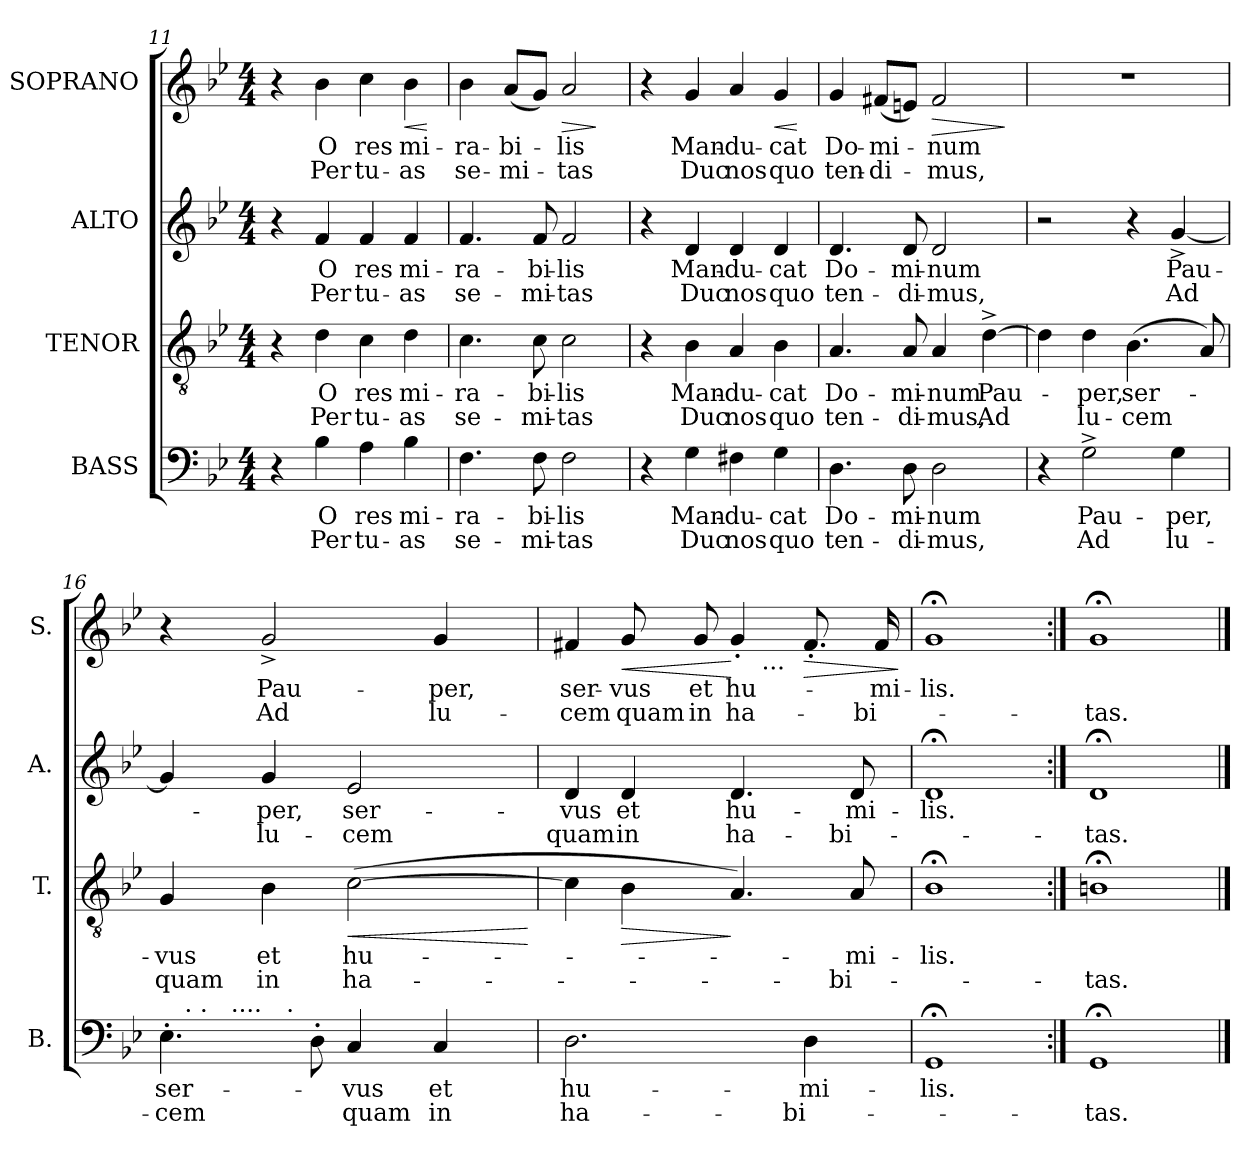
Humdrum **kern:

**kern	**text	**text	**kern	**text	**text	**dynam	**kern	**text	**text	**kern	**text	**text	**dynam
*part4	*part4	*part4	*part3	*part3	*part3	*part3	*part2	*part2	*part2	*part1	*part1	*part1	*part1
*staff4	*staff4	*staff4	*staff3	*staff3	*staff3	*staff3	*staff2	*staff2	*staff2	*staff1	*staff1	*staff1	*staff1
*I"BASS	*	*	*I"TENOR	*	*	*	*I"ALTO	*	*	*I"SOPRANO	*	*	*
*I'B.	*	*	*I'T.	*	*	*	*I'A.	*	*	*I'S.	*	*	*
*clefF4	*	*	*clefGv2	*	*	*	*clefG2	*	*	*clefG2	*	*	*
*k[b-e-]	*	*	*k[b-e-]	*	*	*	*k[b-e-]	*	*	*k[b-e-]	*	*	*
*B-:	*	*	*B-:	*	*	*	*B-:	*	*	*B-:	*	*	*
*M4/4	*	*	*M4/4	*	*	*	*M4/4	*	*	*M4/4	*	*	*
=11	=11	=11	=11	=11	=11	=11	=11	=11	=11	=11	=11	=11	=11
4r	.	.	4r	.	.	.	4r	.	.	4r	.	.	.
!	!LO:LY:b	!LO:LY:b	!	!LO:LY:b	!LO:LY:b	!	!	!LO:LY:b	!LO:LY:b	!	!LO:LY:b	!LO:LY:b	!
4B-\	O	Per	4d\	O	Per	.	4f/	O	Per	4b-\	O	Per	.
!	!LO:LY:b	!LO:LY:b	!	!LO:LY:b	!LO:LY:b	!	!	!LO:LY:b	!LO:LY:b	!	!LO:LY:b	!LO:LY:b	!
4A\	res	tu-	4c\	res	tu-	.	4f/	res	tu-	4cc\	res	tu-	.
!	!LO:LY:b	!LO:LY:b	!	!LO:LY:b	!LO:LY:b	!	!	!LO:LY:b	!LO:LY:b	!	!LO:LY:b	!LO:LY:b	!LO:HP:b
4B-\	mi-	-as	4d\	mi-	-as	.	4f/	mi-	-as	4b-\	mi-	-as	<
.	.	.	.	.	.	.	.	.	.	.	.	.	[
=12	=12	=12	=12	=12	=12	=12	=12	=12	=12	=12	=12	=12	=12
!	!LO:LY:b	!LO:LY:b	!	!LO:LY:b	!LO:LY:b	!	!	!LO:LY:b	!LO:LY:b	!	!LO:LY:b	!LO:LY:b	!
4.F\	-ra-	se-	4.c\	-ra-	se-	.	4.f/	-ra-	se-	4b-\	-ra-	se-	.
!	!	!	!	!	!	!	!	!	!	!	!LO:LY:b	!LO:LY:b	!
.	.	.	.	.	.	.	.	.	.	(<8a/L	-bi-	-mi-	.
!	!LO:LY:b	!LO:LY:b	!	!LO:LY:b	!LO:LY:b	!	!	!LO:LY:b	!LO:LY:b	!	!	!	!
8F\	-bi-	-mi-	8c\	-bi-	-mi-	.	8f/	-bi-	-mi-	8g/J)	.	.	.
!	!LO:LY:b	!LO:LY:b	!	!LO:LY:b	!LO:LY:b	!	!	!LO:LY:b	!LO:LY:b	!	!LO:LY:b	!LO:LY:b	!LO:HP:b
2F\	-lis	-tas	2c\	-lis	-tas	.	2f/	-lis	-tas	2a/	-lis	-tas	>
.	.	.	.	.	.	.	.	.	.	.	.	.	]
=13	=13	=13	=13	=13	=13	=13	=13	=13	=13	=13	=13	=13	=13
4r	.	.	4r	.	.	.	4r	.	.	4r	.	.	.
!	!LO:LY:b	!LO:LY:b	!	!LO:LY:b	!LO:LY:b	!	!	!LO:LY:b	!LO:LY:b	!	!LO:LY:b	!LO:LY:b	!
4G\	Man-	Duc	4B-\	Man-	Duc	.	4d/	Man-	Duc	4g/	Man-	Duc	.
!	!LO:LY:b	!LO:LY:b	!	!LO:LY:b	!LO:LY:b	!	!	!LO:LY:b	!LO:LY:b	!	!LO:LY:b	!LO:LY:b	!
4F#X\	-du-	nos	4A/	-du-	nos	.	4d/	-du-	nos	4a/	-du-	nos	.
!	!LO:LY:b	!LO:LY:b	!	!LO:LY:b	!LO:LY:b	!	!	!LO:LY:b	!LO:LY:b	!	!LO:LY:b	!LO:LY:b	!LO:HP:b
4G\	-cat	quo	4B-\	-cat	quo	.	4d/	-cat	quo	4g/	-cat	quo	<
.	.	.	.	.	.	.	.	.	.	.	.	.	[
=14	=14	=14	=14	=14	=14	=14	=14	=14	=14	=14	=14	=14	=14
!	!LO:LY:b	!LO:LY:b	!	!LO:LY:b	!LO:LY:b	!	!	!LO:LY:b	!LO:LY:b	!	!LO:LY:b	!LO:LY:b	!
4.D\	Do-	ten-	4.A/	Do-	ten-	.	4.d/	Do-	ten-	4g/	Do-	ten-	.
!	!	!	!	!	!	!	!	!	!	!	!LO:LY:b	!LO:LY:b	!
.	.	.	.	.	.	.	.	.	.	(<8f#X/L	-mi-	-di-	.
!	!LO:LY:b	!LO:LY:b	!	!LO:LY:b	!LO:LY:b	!	!	!LO:LY:b	!LO:LY:b	!	!	!	!
8D\	-mi-	-di-	8A/	-mi-	-di-	.	8d/	-mi-	-di-	8en/J)	.	.	.
!	!LO:LY:b	!LO:LY:b	!	!LO:LY:b	!LO:LY:b	!	!	!LO:LY:b	!LO:LY:b	!	!LO:LY:b	!LO:LY:b	!LO:HP:b
2D\	-num	-mus,	4A/	-num	-mus,	.	2d/	-num	-mus,	2f#/	-num	-mus,	>
!	!	!	!	!LO:LY:b	!LO:LY:b	!	!	!	!	!	!	!	!
.	.	.	[>4d^>\	Pau-	Ad	.	.	.	.	.	.	.	.
.	.	.	.	.	.	.	.	.	.	.	.	.	]
!!LO:PB:g=z
=15	=15	=15	=15	=15	=15	=15	=15	=15	=15	=15	=15	=15	=15
4r	.	.	4d\]	.	.	.	2r	.	.	1r	.	.	.
!	!LO:LY:b	!LO:LY:b	!	!LO:LY:b	!LO:LY:b	!	!	!	!	!	!	!	!
2G^>\	Pau-	Ad	4d\	-per,	lu-	.	.	.	.	.	.	.	.
!	!	!	!	!LO:LY:b	!LO:LY:b	!	!	!	!	!	!	!	!
.	.	.	(>4.B-\	ser-	-cem	.	4r	.	.	.	.	.	.
!	!LO:LY:b	!LO:LY:b	!	!	!	!	!	!LO:LY:b	!LO:LY:b	!	!	!	!
4G\	-per,	lu-	.	.	.	.	[<4g^</	Pau-	Ad	.	.	.	.
.	.	.	8A/)	.	.	.	.	.	.	.	.	.	.
=16	=16	=16	=16	=16	=16	=16	=16	=16	=16	=16	=16	=16	=16
!	!LO:LY:b	!LO:LY:b	!	!LO:LY:b	!LO:LY:b	!	!	!	!	!	!	!	!
*^	*	*	*	*	*	*	*	*	*	*	*	*	*
*	*^	*	*	*	*	*	*	*	*	*	*	*	*	*
*	*	*^	*	*	*	*	*	*	*	*	*	*	*	*	*
*	*	*	*^	*	*	*	*	*	*	*	*	*	*	*	*	*
4.E-'>\	16ryy	16.ryy	8ryy	4ryy	ser-	-cem	4G/	-vus	quam	.	4g/]	.	.	4r	.	.	.
!	!LO:TX:a:t=.	!	!	!	!	!	!	!	!	!	!	!	!	!	!	!	!
.	2...ryy	.	.	.	.	.	.	.	.	.	.	.	.	.	.	.	.
!	!	!LO:TX:a:t=.	!	!	!	!	!	!	!	!	!	!	!	!	!	!	!
.	.	2ryy	.	.	.	.	.	.	.	.	.	.	.	.	.	.	.
.	.	.	32ryy	.	.	.	.	.	.	.	.	.	.	.	.	.	.
!	!	!	!LO:TX:a:t=....	!	!	!	!	!	!	!	!	!	!	!	!	!	!
.	.	.	2ryy	.	.	.	.	.	.	.	.	.	.	.	.	.	.
!	!	!	!	!	!	!	!	!LO:LY:b	!LO:LY:b	!	!	!LO:LY:b	!LO:LY:b	!	!LO:LY:b	!LO:LY:b	!
.	.	.	.	16ryy	.	.	4B-\	et	in	.	4g/	-per,	lu-	2g^</	Pau-	Ad	.
!	!	!	!	!LO:TX:a:t=.	!	!	!	!	!	!	!	!	!	!	!	!	!
.	.	.	.	2ryy	.	.	.	.	.	.	.	.	.	.	.	.	.
8D'>\	.	.	.	.	.	.	.	.	.	.	.	.	.	.	.	.	.
!	!	!	!	!	!LO:LY:b	!LO:LY:b	!	!LO:LY:b	!LO:LY:b	!LO:HP:b	!	!LO:LY:b	!LO:LY:b	!	!	!	!
4C/	.	.	.	.	-vus	quam	(<[>2c\	hu-	ha-	<	2e-/	ser-	-cem	.	.	.	.
.	.	4ryy	.	.	.	.	.	.	.	.	.	.	.	.	.	.	.
.	.	.	4ryy	.	.	.	.	.	.	.	.	.	.	.	.	.	.
!	!	!	!	!	!LO:LY:b	!LO:LY:b	!	!	!	!	!	!	!	!	!LO:LY:b	!LO:LY:b	!
4C/	.	.	.	.	et	in	.	.	.	.	.	.	.	4g/	-per,	lu-	.
.	.	.	.	8.ryy	.	.	.	.	.	.	.	.	.	.	.	.	.
.	.	8ryy	.	.	.	.	.	.	.	.	.	.	.	.	.	.	.
.	.	.	16.ryy	.	.	.	.	.	.	.	.	.	.	.	.	.	.
.	.	32ryy	.	.	.	.	.	.	.	.	.	.	.	.	.	.	.
.	.	.	.	.	.	.	.	.	.	[	.	.	.	.	.	.	.
=17	=17	=17	=17	=17	=17	=17	=17	=17	=17	=17	=17	=17	=17	=17	=17	=17	=17
!	!	!	!	!	!LO:LY:b	!LO:LY:b	!	!	!	!	!	!LO:LY:b	!LO:LY:b	!	!LO:LY:b	!LO:LY:b	!
*v	*v	*v	*v	*v	*	*	*	*	*	*	*	*	*	*^	*	*	*
2.D\	hu-	ha-	4c\]	.	.	.	4d/	-vus	quam	4f#X/	2ryy	ser-	-cem	.
!	!	!	!	!	!	!LO:HP:b	!	!LO:LY:b	!LO:LY:b	!	!	!LO:LY:b	!LO:LY:b	!LO:HP:b
.	.	.	4B-\	.	.	>	4d/	et	in	8g/	.	-vus	quam	<
!	!	!	!	!	!	!	!	!	!	!	!	!LO:LY:b	!LO:LY:b	!
.	.	.	.	.	.	.	.	.	.	8g/	.	et	in	.
!	!	!	!	!	!	!	!	!LO:LY:b	!LO:LY:b	!	!	!LO:LY:b	!LO:LY:b	!
.	.	.	4.A/)	.	.	]	4.d/	hu-	ha-	4g'</	16.ryy	hu-	ha-	[
!	!	!	!	!	!	!	!	!	!	!	!LO:TX:b:t=...	!	!	!
.	.	.	.	.	.	.	.	.	.	.	4ryy	.	.	.
!	!LO:LY:b	!LO:LY:b	!	!	!	!	!	!	!	!	!	!	!	!LO:HP:b
4D\	-mi-	-bi-	.	.	.	.	.	.	.	8.f#'</	.	.	.	>
.	.	.	.	.	.	.	.	.	.	.	8ryy	.	.	.
!	!	!	!	!LO:LY:b	!LO:LY:b	!	!	!LO:LY:b	!LO:LY:b	!	!	!	!	!
.	.	.	8A/	-mi-	-bi-	.	8d/	-mi-	-bi-	.	.	.	.	.
!	!	!	!	!	!	!	!	!	!	!	!	!LO:LY:b	!LO:LY:b	!
.	.	.	.	.	.	.	.	.	.	16f#/	.	-mi-	-bi-	.
.	.	.	.	.	.	.	.	.	.	.	32ryy	.	.	.
.	.	.	.	.	.	.	.	.	.	.	.	.	.	]
=18	=18	=18	=18	=18	=18	=18	=18	=18	=18	=18	=18	=18	=18	=18
!	!LO:LY:b	!	!	!LO:LY:b	!	!	!	!LO:LY:b	!	!	!	!LO:LY:b	!	!
*	*	*	*	*	*	*	*	*	*	*v	*v	*	*	*
1GG;	-lis.	.	1B-;<	-lis.	.	.	1d;	-lis.	.	1g;	-lis.	.	.
=19:|!	=19:|!	=19:|!	=19:|!	=19:|!	=19:|!	=19:|!	=19:|!	=19:|!	=19:|!	=19:|!	=19:|!	=19:|!	=19:|!
!	!	!LO:LY:b	!	!	!LO:LY:b	!	!	!	!LO:LY:b	!	!	!LO:LY:b	!
1GG;	.	-tas.	1Bn;<	.	-tas.	.	1d;	.	-tas.	1g;	.	-tas.	.
==	==	==	==	==	==	==	==	==	==	==	==	==	==
*-	*-	*-	*-	*-	*-	*-	*-	*-	*-	*-	*-	*-	*-
